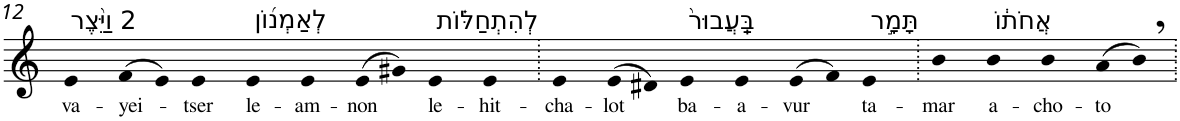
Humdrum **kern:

**kern	**text
*part1	*part1
*staff1	*staff1
*I"Piano	*
*I'Pno	*
!!LO:PB:g=z
*clefG2	*
*k[]	*
=12	=12
!LO:TX:a:t=2 וַיֵּ֨צֶר	!
!	!LO:LY:b
4e	va-
!	!LO:LY:b
(>8f	-yei-
8e)	.
!	!LO:LY:b
4e	-tser
!LO:TX:a:t=לְאַמְנ֜וֹן	!
!	!LO:LY:b
4e	le-
!	!LO:LY:b
4e	-am-
!	!LO:LY:b
(>8e	-non
8g#X)	.
!LO:TX:a:t=לְהִתְחַלּ֗וֹת	!
!	!LO:LY:b
4e	le-
!	!LO:LY:b
4e	-hit-
=13.	=13.
!	!LO:LY:b
4e	-cha-
!	!LO:LY:b
(>8e	-lot
8d#X)	.
!LO:TX:a:t=בַּֽעֲבוּר֙	!
!	!LO:LY:b
4e	ba-
!	!LO:LY:b
4e	-a-
!	!LO:LY:b
(>8e	-vur
8f)	.
!LO:TX:a:t=תָּמָ֣ר	!
!	!LO:LY:b
4e	ta-
=14.	=14.
!	!LO:LY:b
4b	-mar
!LO:TX:a:t=אֲחֹת֔וֹ	!
!	!LO:LY:b
4b	a-
!	!LO:LY:b
4b	-cho-
!	!LO:LY:b
(>8a	-to
8b,)	.
=.	=.
*-	*-
